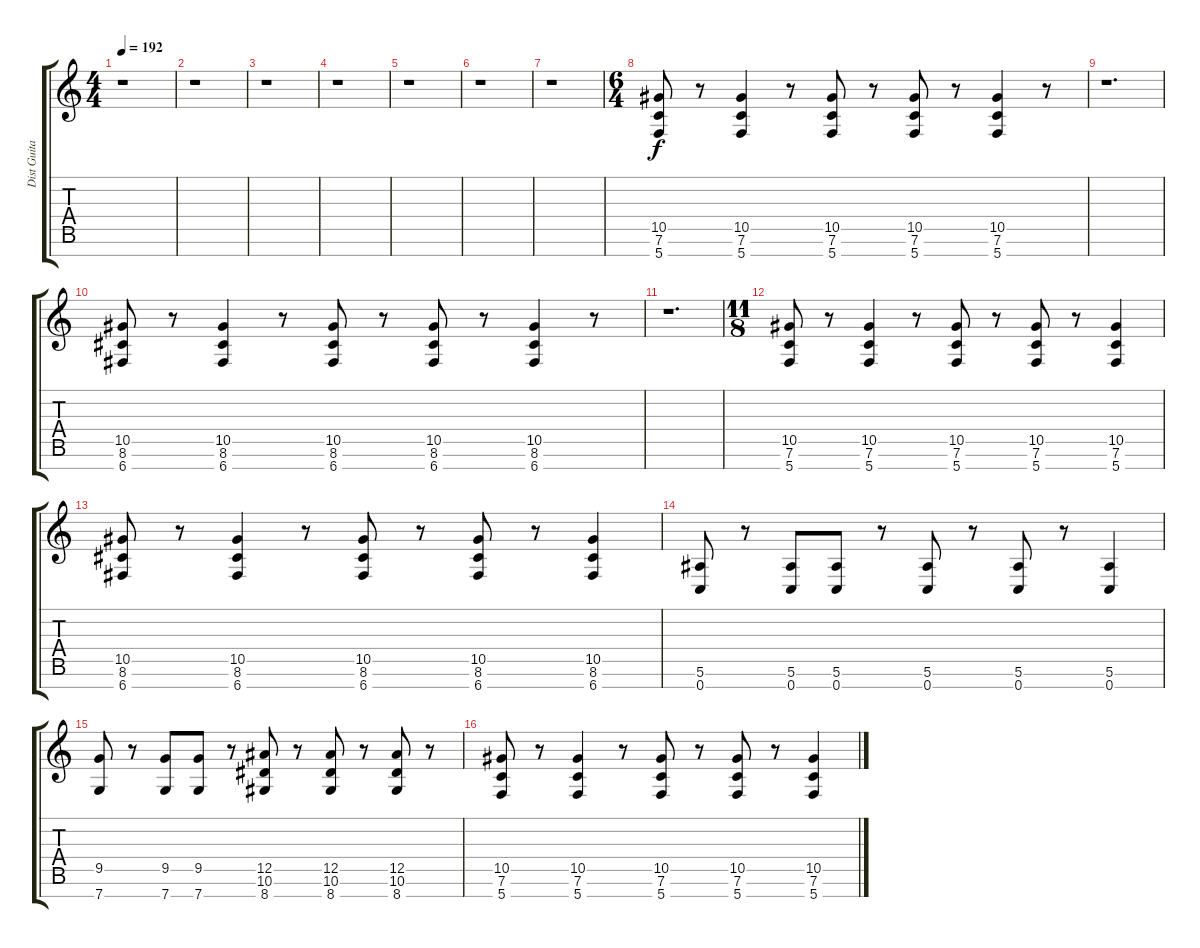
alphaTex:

\track ("Dist Guitar 2" "Dist Guita") {instrument distortionguitar}
\staff {score tabs}
\tuning (F4 C4 G3 Eb3 Bb2 F2 C2) {hide}
\ts (4 4)
\tempo 192
\clef g2
\ks c
r.1{dy f} |
r.1 |
r.1 |
r.1 |
r.1 |
r.1 |
r.1 |
\ts (6 4)
(10.5 7.6 5.7).8 r.8 (10.5 7.6 5.7).4 r.8 (10.5 7.6 5.7).8 r.8 (10.5 7.6 5.7).8 r.8 (10.5 7.6 5.7).4 r.8 |
r.1{d} |
(10.5 8.6 6.7).8 r.8 (10.5 8.6 6.7).4 r.8 (10.5 8.6 6.7).8 r.8 (10.5 8.6 6.7).8 r.8 (10.5 8.6 6.7).4 r.8 |
r.1{d} |
\ts (11 8)
(10.5 7.6 5.7).8 r.8 (10.5 7.6 5.7).4 r.8 (10.5 7.6 5.7).8 r.8 (10.5 7.6 5.7).8 r.8 (10.5 7.6 5.7).4 |
(10.5 8.6 6.7).8 r.8 (10.5 8.6 6.7).4 r.8 (10.5 8.6 6.7).8 r.8 (10.5 8.6 6.7).8 r.8 (10.5 8.6 6.7).4 |
(5.6 0.7).8 r.8 (5.6 0.7).8 (5.6 0.7).8 r.8 (5.6 0.7).8 r.8 (5.6 0.7).8 r.8 (5.6 0.7).4 |
(9.5 7.7).8 r.8 (9.5 7.7).8 (9.5 7.7).8 r.8 (12.5 10.6 8.7).8 r.8 (12.5 10.6 8.7).8 r.8 (12.5 10.6 8.7).8 r.8 |
(10.5 7.6 5.7).8 r.8 (10.5 7.6 5.7).4 r.8 (10.5 7.6 5.7).8 r.8 (10.5 7.6 5.7).8 r.8 (10.5 7.6 5.7).4
